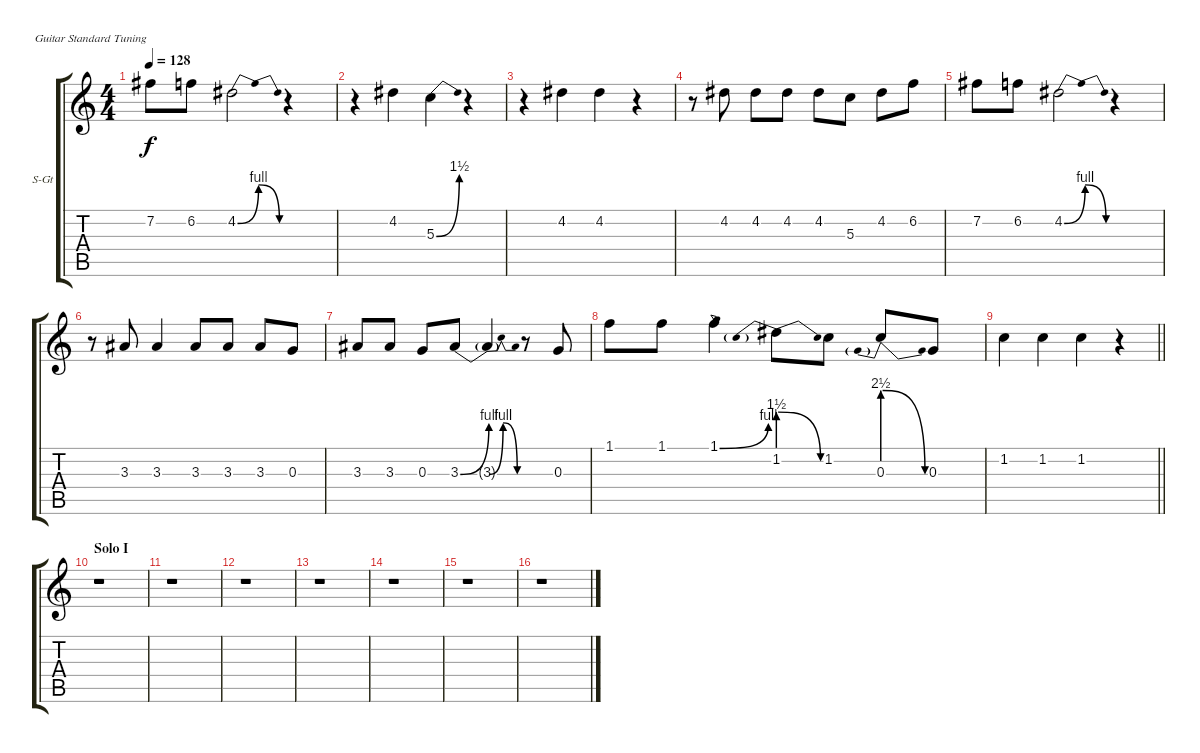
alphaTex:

\bracketExtendMode groupsimilarinstruments
\firstSystemTrackNameOrientation horizontal
\otherSystemsTrackNameOrientation horizontal
\track ("Vocals" "S-Gt") {instrument lead8bassandlead}
\staff {score tabs}
\tuning (E4 B3 G3 D3 A2 E2)
\displaytranspose 12
\ts (4 4)
\tempo 128
\clef g2
\ks c
7.2.8{dy f} 6.2.8 4.2{be (bendrelease 0 0 30 4 30 4 60 0)}.2 r.4 |
r.4 4.2.4 5.3{be (bend 0 0 60 6)}.4 r.4 |
r.4 4.2.4 4.2.4 r.4 |
r.8 4.2.8 4.2.8 4.2.8 4.2.8 5.3.8 4.2.8 6.2.8 |
7.2.8 6.2.8 4.2{be (bendrelease 0 0 30 4 30 4 60 0)}.2 r.4 |
r.8 3.3.8 3.3.4 3.3.8 3.3.8 3.3.8 0.3.8 |
3.3.8 3.3.8 0.3.8 3.3{be (bend 0 0 60 4)}.8 3.3{be (bendrelease 0 0 30 4 30 4 60 0) t}.4 r.8 0.3.8 |
1.1.8 1.1.8 1.1{be (bend 0 0 60 4)}.4 1.2{be (prebendrelease 0 6 60 0)}.8 1.2.8 0.3{be (prebendrelease 0 10 60 0)}.8 0.3.8 |
\barLineRight lightlight
1.2.4 1.2.4 1.2.4 r.4 |
\section ("" "Solo I")
r.1 |
r.1 |
r.1 |
r.1 |
r.1 |
r.1 |
r.1
